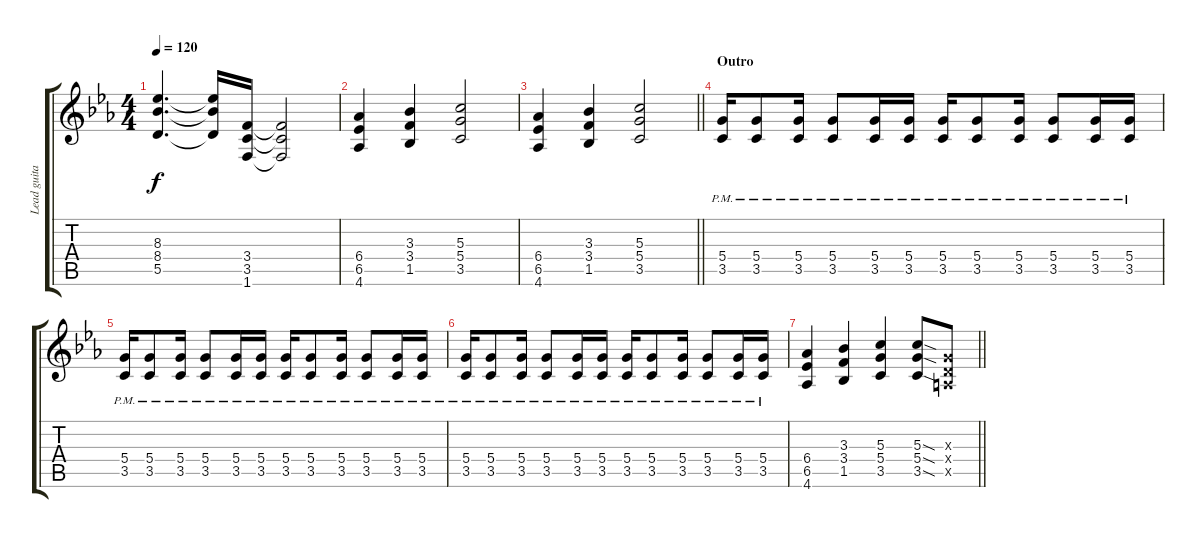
\track ("Lead guitar" "Lead guita") {instrument distortionguitar}
\staff {score tabs}
\tuning (E4 B3 G3 D3 A2 E2) {hide}
\ts (4 4)
\tempo 120
\clef g2
\ks cminor
(8.3 8.4 5.5).4{d dy f} (8.3{t} 8.4{t} 5.5{t}).16 (3.4 3.5 1.6).16 (3.4{t} 3.5{t} 1.6{t}).2 |
(6.4 6.5 4.6).4 (3.3 3.4 1.5).4 (5.3 5.4 3.5).2 |
\barLineRight lightlight
(6.4 6.5 4.6).4 (3.3 3.4 1.5).4 (5.3 5.4 3.5).2 |
\section ("" "Outro")
(5.4{pm} 3.5{pm}).16 (5.4{pm} 3.5{pm}).8 (5.4{pm} 3.5{pm}).16 (5.4{pm} 3.5{pm}).8 (5.4{pm} 3.5{pm}).16 (5.4{pm} 3.5{pm}).16 (5.4{pm} 3.5{pm}).16 (5.4{pm} 3.5{pm}).8 (5.4{pm} 3.5{pm}).16 (5.4{pm} 3.5{pm}).8 (5.4{pm} 3.5{pm}).16 (5.4{pm} 3.5{pm}).16 |
(5.4{pm} 3.5{pm}).16 (5.4{pm} 3.5{pm}).8 (5.4{pm} 3.5{pm}).16 (5.4{pm} 3.5{pm}).8 (5.4{pm} 3.5{pm}).16 (5.4{pm} 3.5{pm}).16 (5.4{pm} 3.5{pm}).16 (5.4{pm} 3.5{pm}).8 (5.4{pm} 3.5{pm}).16 (5.4{pm} 3.5{pm}).8 (5.4{pm} 3.5{pm}).16 (5.4{pm} 3.5{pm}).16 |
(5.4{pm} 3.5{pm}).16 (5.4{pm} 3.5{pm}).8 (5.4{pm} 3.5{pm}).16 (5.4{pm} 3.5{pm}).8 (5.4{pm} 3.5{pm}).16 (5.4{pm} 3.5{pm}).16 (5.4{pm} 3.5{pm}).16 (5.4{pm} 3.5{pm}).8 (5.4{pm} 3.5{pm}).16 (5.4{pm} 3.5{pm}).8 (5.4{pm} 3.5{pm}).16 (5.4{pm} 3.5{pm}).16 |
\barLineRight lightlight
(6.4 6.5 4.6).4 (3.3 3.4 1.5).4 (5.3 5.4 3.5).4 (5.3{sod} 5.4{sod} 3.5{sod}).8 (0.3{x} 0.4{x} 0.5{x}).8
